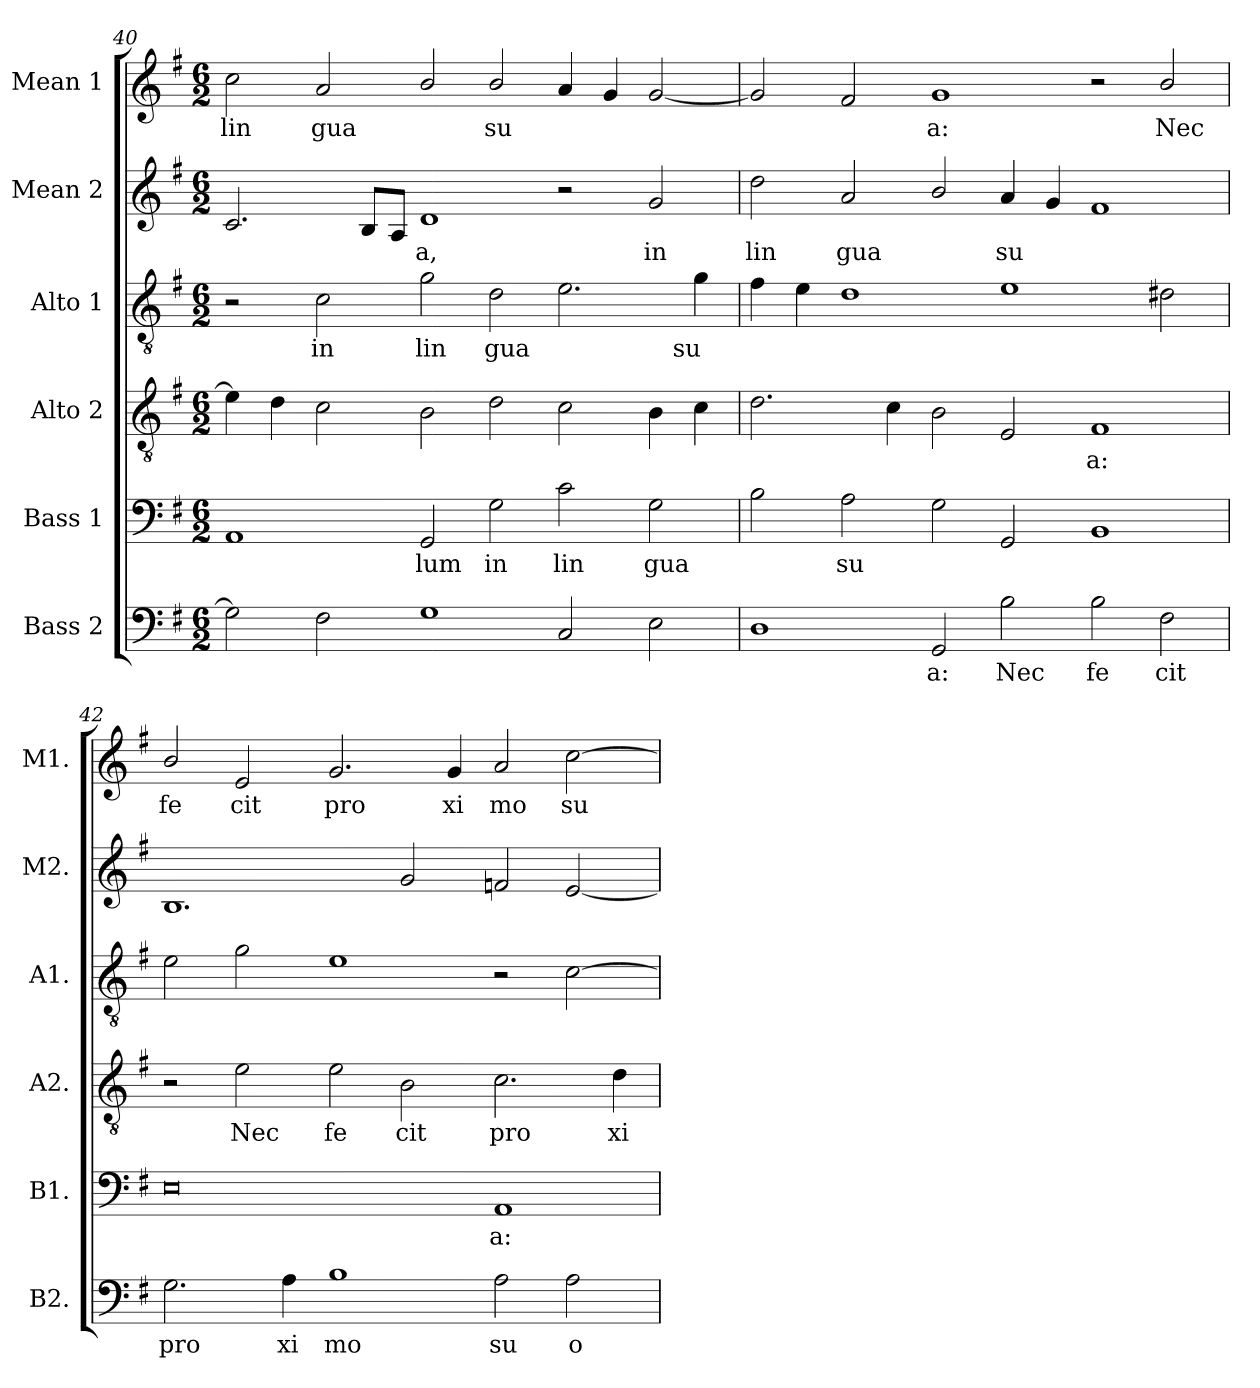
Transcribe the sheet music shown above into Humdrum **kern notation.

**kern	**text	**kern	**text	**kern	**text	**kern	**text	**kern	**text	**kern	**text
*part6	*part6	*part5	*part5	*part4	*part4	*part3	*part3	*part2	*part2	*part1	*part1
*staff6	*staff6	*staff5	*staff5	*staff4	*staff4	*staff3	*staff3	*staff2	*staff2	*staff1	*staff1
*I"Bass 2	*	*I"Bass 1	*	*I"Alto 2	*	*I"Alto 1	*	*I"Mean 2	*	*I"Mean 1	*
*I'B2.	*	*I'B1.	*	*I'A2.	*	*I'A1.	*	*I'M2.	*	*I'M1.	*
*clefF4	*	*clefF4	*	*clefGv2	*	*clefGv2	*	*clefG2	*	*clefG2	*
*	*	*	*	*ITrd7c12	*	*ITrd7c12	*	*	*	*	*
*k[f#]	*	*k[f#]	*	*k[f#]	*	*k[f#]	*	*k[f#]	*	*k[f#]	*
*G:	*	*G:	*	*G:	*	*G:	*	*G:	*	*G:	*
*M6/2	*	*M6/2	*	*M6/2	*	*M6/2	*	*M6/2	*	*M6/2	*
=40	=40	=40	=40	=40	=40	=40	=40	=40	=40	=40	=40
!	!	!	!	!	!	!	!	!	!	!	!LO:LY:b:color=#000000
2Gi\]	.	1AAi	.	4Ei\]	.	2r	.	2.ci/	.	2cci\	lin
.	.	.	.	4Di\	.	.	.	.	.	.	.
!	!	!	!	!	!	!	!LO:LY:b:color=#000000	!	!	!	!
!	!	!	!	!	!	!	!	!	!	!	!LO:LY:b:color=#000000
2F#i\	.	.	.	2Ci\	.	2Ci\	in	.	.	2ai/	gua
.	.	.	.	.	.	.	.	8Bi/L	.	.	.
.	.	.	.	.	.	.	.	8Ai/J	.	.	.
!	!	!	!LO:LY:b:color=#000000	!	!	!	!	!	!	!	!
!	!	!	!	!	!	!	!LO:LY:b:color=#000000	!	!	!	!
!	!	!	!	!	!	!	!	!	!LO:LY:b:color=#000000	!	!
1Gi	.	2GGi/	lum	2BBi\	.	2Gi\	lin	1di	a,	2bi/	.
!	!	!	!LO:LY:b:color=#000000	!	!	!	!	!	!	!	!
!	!	!	!	!	!	!	!LO:LY:b:color=#000000	!	!	!	!
!	!	!	!	!	!	!	!	!	!	!	!LO:LY:b:color=#000000
.	.	2Gi\	in	2Di\	.	2Di\	gua	.	.	2bi/	su
!	!	!	!LO:LY:b:color=#000000	!	!	!	!	!	!	!	!
2Ci/	.	2ci\	lin	2Ci\	.	2.Ei\	.	2r	.	4ai/	.
.	.	.	.	.	.	.	.	.	.	4gi/	.
!	!	!	!LO:LY:b:color=#000000	!	!	!	!	!	!	!	!
!	!	!	!	!	!	!	!	!	!LO:LY:b:color=#000000	!	!
2Ei\	.	2Gi\	gua	4BBi\	.	.	.	2gi/	in	[<2gi/	.
!	!	!	!	!	!	!	!LO:LY:b:color=#000000	!	!	!	!
.	.	.	.	4Ci\	.	4Gi\	su	.	.	.	.
!!LO:LB:g=z
=41	=41	=41	=41	=41	=41	=41	=41	=41	=41	=41	=41
!	!	!	!	!	!	!	!	!	!LO:LY:b:color=#000000	!	!
1Di	.	2Bi\	.	2.Di\	.	4F#i\	.	2ddi\	lin	2gi/]	.
.	.	.	.	.	.	4Ei\	.	.	.	.	.
!	!	!	!LO:LY:b:color=#000000	!	!	!	!	!	!	!	!
!	!	!	!	!	!	!	!	!	!LO:LY:b:color=#000000	!	!
.	.	2Ai\	su	.	.	1Di	.	2ai/	gua	2f#i/	.
.	.	.	.	4Ci\	.	.	.	.	.	.	.
!	!LO:LY:b:color=#000000	!	!	!	!	!	!	!	!	!	!
!	!	!	!	!	!	!	!	!	!	!	!LO:LY:b:color=#000000
2GGi/	a:	2Gi\	.	2BBi\	.	.	.	2bi/	.	1gi	a:
!	!LO:LY:b:color=#000000	!	!	!	!	!	!	!	!	!	!
!	!	!	!	!	!	!	!	!	!LO:LY:b:color=#000000	!	!
2Bi\	Nec	2GGi/	.	2EEi/	.	1Ei	.	4ai/	su	.	.
.	.	.	.	.	.	.	.	4gi/	.	.	.
!	!LO:LY:b:color=#000000	!	!	!	!	!	!	!	!	!	!
!	!	!	!	!	!LO:LY:b:color=#000000	!	!	!	!	!	!
2Bi\	fe	1BBi	.	1FF#i	a:	.	.	1f#i	.	2r	.
!	!LO:LY:b:color=#000000	!	!	!	!	!	!	!	!	!	!
!	!	!	!	!	!	!	!	!	!	!	!LO:LY:b:color=#000000
2F#i\	cit	.	.	.	.	2D#Xi\	.	.	.	2bi/	Nec
=42	=42	=42	=42	=42	=42	=42	=42	=42	=42	=42	=42
!	!LO:LY:b:color=#000000	!	!	!	!	!	!	!	!	!	!
!	!	!	!	!	!	!	!	!	!	!	!LO:LY:b:color=#000000
2.Gi\	pro	0Ei	.	2r	.	2Ei\	.	1.Bi	.	2bi/	fe
!	!	!	!	!	!LO:LY:b:color=#000000	!	!	!	!	!	!
!	!	!	!	!	!	!	!	!	!	!	!LO:LY:b:color=#000000
.	.	.	.	2Ei\	Nec	2Gi\	.	.	.	2ei/	cit
!	!LO:LY:b:color=#000000	!	!	!	!	!	!	!	!	!	!
4Ai\	xi	.	.	.	.	.	.	.	.	.	.
!	!LO:LY:b:color=#000000	!	!	!	!	!	!	!	!	!	!
!	!	!	!	!	!LO:LY:b:color=#000000	!	!	!	!	!	!
!	!	!	!	!	!	!	!	!	!	!	!LO:LY:b:color=#000000
1Bi	mo	.	.	2Ei\	fe	1Ei	.	.	.	2.gi/	pro
!	!	!	!	!	!LO:LY:b:color=#000000	!	!	!	!	!	!
.	.	.	.	2BBi\	cit	.	.	2gi/	.	.	.
!	!	!	!	!	!	!	!	!	!	!	!LO:LY:b:color=#000000
.	.	.	.	.	.	.	.	.	.	4gi/	xi
!	!LO:LY:b:color=#000000	!	!	!	!	!	!	!	!	!	!
!	!	!	!LO:LY:b:color=#000000	!	!	!	!	!	!	!	!
!	!	!	!	!	!LO:LY:b:color=#000000	!	!	!	!	!	!
!	!	!	!	!	!	!	!	!	!	!	!LO:LY:b:color=#000000
2Ai\	su	1AAi	a:	2.Ci\	pro	2r	.	2fni/	.	2ai/	mo
!	!LO:LY:b:color=#000000	!	!	!	!	!	!	!	!	!	!
!	!	!	!	!	!	!	!	!	!	!	!LO:LY:b:color=#000000
2Ai\	o	.	.	.	.	[>2Ci\	.	[<2ei/	.	[>2cci\	su
!	!	!	!	!	!LO:LY:b:color=#000000	!	!	!	!	!	!
.	.	.	.	4Di\	xi	.	.	.	.	.	.
=	=	=	=	=	=	=	=	=	=	=	=
*-	*-	*-	*-	*-	*-	*-	*-	*-	*-	*-	*-
